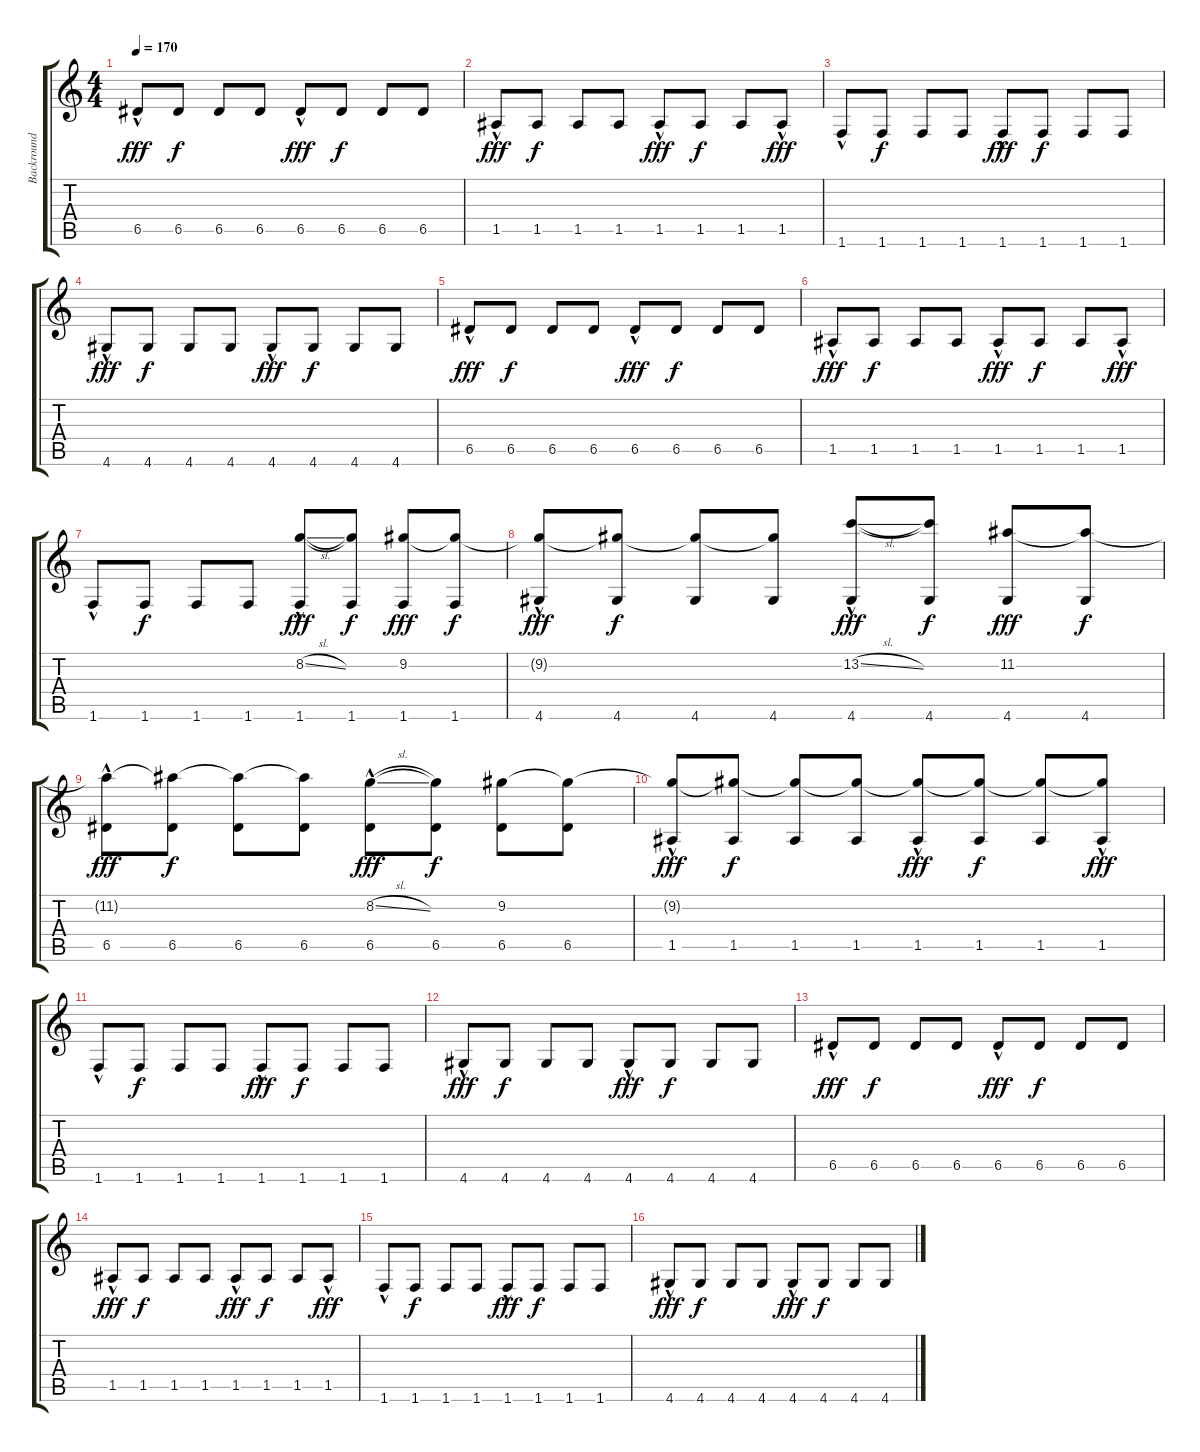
\track ("Backround Guitar" "Backround ") {instrument distortionguitar}
\staff {score tabs}
\tuning (E4 B3 G3 D3 A2 E2) {hide}
\ts (4 4)
\tempo 170
\clef g2
\ks c
6.5{hac}.8{dy fff} 6.5.8{dy f} 6.5.8 6.5.8 6.5{hac}.8{dy fff} 6.5.8{dy f} 6.5.8 6.5.8 |
1.5{hac}.8{dy fff} 1.5.8{dy f} 1.5.8 1.5.8 1.5{hac}.8{dy fff} 1.5.8{dy f} 1.5.8 1.5{hac}.8{dy fff} |
1.6{hac}.8 1.6.8{dy f} 1.6.8 1.6.8 1.6{hac}.8{dy fff} 1.6.8{dy f} 1.6.8 1.6.8 |
4.6{hac}.8{dy fff} 4.6.8{dy f} 4.6.8 4.6.8 4.6{hac}.8{dy fff} 4.6.8{dy f} 4.6.8 4.6.8 |
6.5{hac}.8{dy fff} 6.5.8{dy f} 6.5.8 6.5.8 6.5{hac}.8{dy fff} 6.5.8{dy f} 6.5.8 6.5.8 |
1.5{hac}.8{dy fff} 1.5.8{dy f} 1.5.8 1.5.8 1.5{hac}.8{dy fff} 1.5.8{dy f} 1.5.8 1.5{hac}.8{dy fff} |
1.6{hac}.8 1.6.8{dy f} 1.6.8 1.6.8 (8.2{sl} 1.6{hac}).8{dy fff} (8.2{t} 1.6).8{dy f} (9.2 1.6).8{dy fff} (9.2{t} 1.6).8{dy f} |
(9.2{t} 4.6{hac}).8{dy fff} (9.2{t} 4.6).8{dy f} (9.2{t} 4.6).8 (9.2{t} 4.6).8 (13.2{sl} 4.6{hac}).8{dy fff} (13.2{t} 4.6).8{dy f} (11.2 4.6).8{dy fff} (11.2{t} 4.6).8{dy f} |
(11.2{t} 6.5{hac}).8{dy fff} (11.2{t} 6.5).8{dy f} (11.2{t} 6.5).8 (11.2{t} 6.5).8 (8.2{sl} 6.5{hac}).8{dy fff} (8.2{t} 6.5).8{dy f} (9.2 6.5).8 (9.2{t} 6.5).8 |
(9.2{t} 1.5{hac}).8{dy fff} (9.2{t} 1.5).8{dy f} (9.2{t} 1.5).8 (9.2{t} 1.5).8 (9.2{t} 1.5{hac}).8{dy fff} (9.2{t} 1.5).8{dy f} (9.2{t} 1.5).8 (9.2{t} 1.5{hac}).8{dy fff} |
1.6{hac}.8 1.6.8{dy f} 1.6.8 1.6.8 1.6{hac}.8{dy fff} 1.6.8{dy f} 1.6.8 1.6.8 |
4.6{hac}.8{dy fff} 4.6.8{dy f} 4.6.8 4.6.8 4.6{hac}.8{dy fff} 4.6.8{dy f} 4.6.8 4.6.8 |
6.5{hac}.8{dy fff} 6.5.8{dy f} 6.5.8 6.5.8 6.5{hac}.8{dy fff} 6.5.8{dy f} 6.5.8 6.5.8 |
1.5{hac}.8{dy fff} 1.5.8{dy f} 1.5.8 1.5.8 1.5{hac}.8{dy fff} 1.5.8{dy f} 1.5.8 1.5{hac}.8{dy fff} |
1.6{hac}.8 1.6.8{dy f} 1.6.8 1.6.8 1.6{hac}.8{dy fff} 1.6.8{dy f} 1.6.8 1.6.8 |
4.6{hac}.8{dy fff} 4.6.8{dy f} 4.6.8 4.6.8 4.6{hac}.8{dy fff} 4.6.8{dy f} 4.6.8 4.6.8
